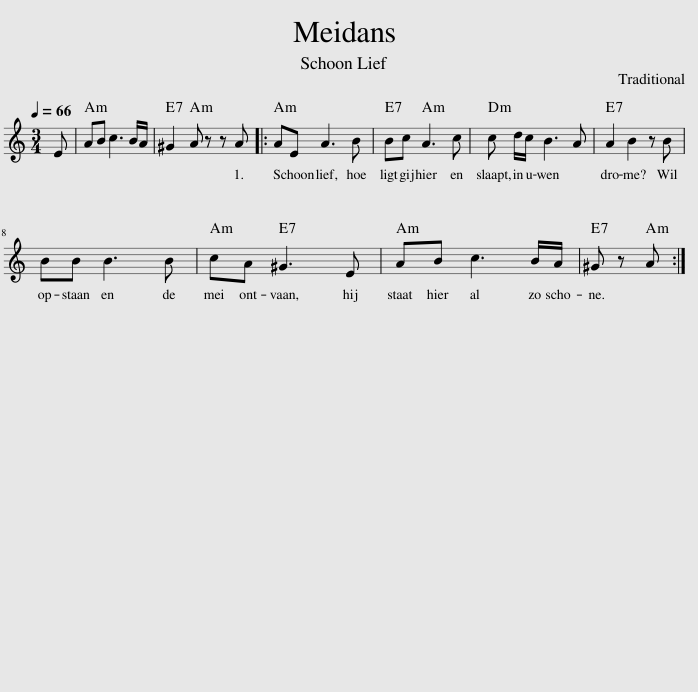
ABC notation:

X:1
L:1/8
Q:1/4=66
M:3/4
I:linebreak $
K:C
V:1 treble
V:1
 E | AB c3 B/A/ | ^G2 A z z A |: AE A3 B | Bc A3 c | %5
 c d/c/ B3 A | A2 B2 z B |$ BB B3 B | cA ^G3 E | AB c3 B/A/ | %10
 ^G z A :| %11
